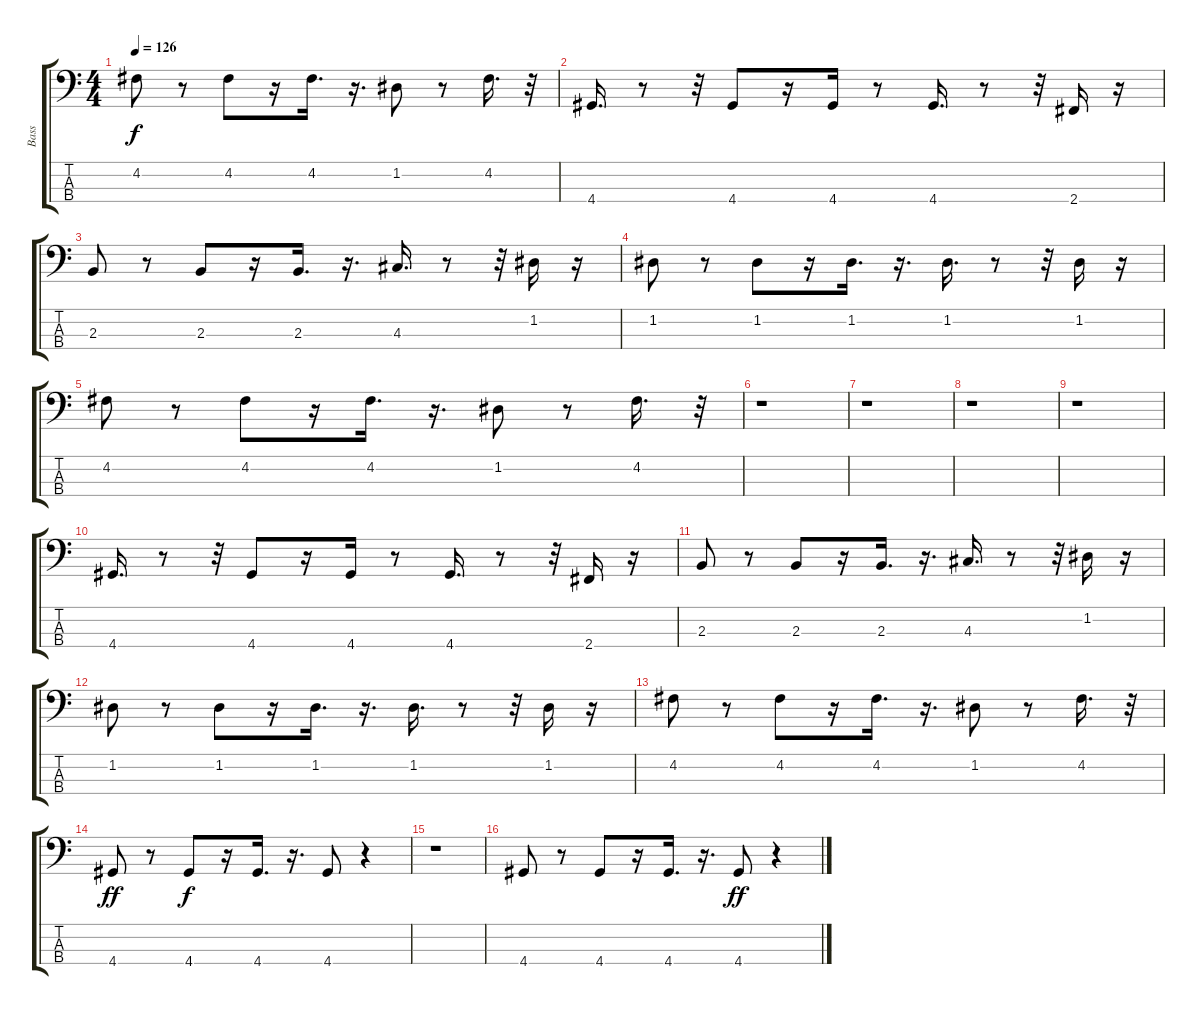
\track ("Bass" "Bass") {instrument synthbass1}
\staff {score tabs}
\tuning (G2 D2 A1 E1) {hide}
\ts (4 4)
\tempo 126
\clef f4
\ks c
4.2.8{dy f} r.8 4.2.8 r.16 4.2.16{d} r.16{d} 1.2.8 r.8 4.2.16{d} r.32 |
4.4.16{d} r.8 r.32 4.4.8 r.16 4.4.16 r.8 4.4.16{d} r.8 r.32 2.4.16 r.16 |
2.3.8 r.8 2.3.8 r.16 2.3.16{d} r.16{d} 4.3.16{d} r.8 r.32 1.2.16 r.16 |
1.2.8 r.8 1.2.8 r.16 1.2.16{d} r.16{d} 1.2.16{d} r.8 r.32 1.2.16 r.16 |
4.2.8 r.8 4.2.8 r.16 4.2.16{d} r.16{d} 1.2.8 r.8 4.2.16{d} r.32 |
r.1 |
r.1 |
r.1 |
r.1 |
4.4.16{d} r.8 r.32 4.4.8 r.16 4.4.16 r.8 4.4.16{d} r.8 r.32 2.4.16 r.16 |
2.3.8 r.8 2.3.8 r.16 2.3.16{d} r.16{d} 4.3.16{d} r.8 r.32 1.2.16 r.16 |
1.2.8 r.8 1.2.8 r.16 1.2.16{d} r.16{d} 1.2.16{d} r.8 r.32 1.2.16 r.16 |
4.2.8 r.8 4.2.8 r.16 4.2.16{d} r.16{d} 1.2.8 r.8 4.2.16{d} r.32 |
4.4.8{dy ff} r.8 4.4.8{dy f} r.16 4.4.16{d} r.16{d} 4.4.8 r.4 |
r.1 |
4.4.8 r.8 4.4.8 r.16 4.4.16{d} r.16{d} 4.4.8{dy ff} r.4
